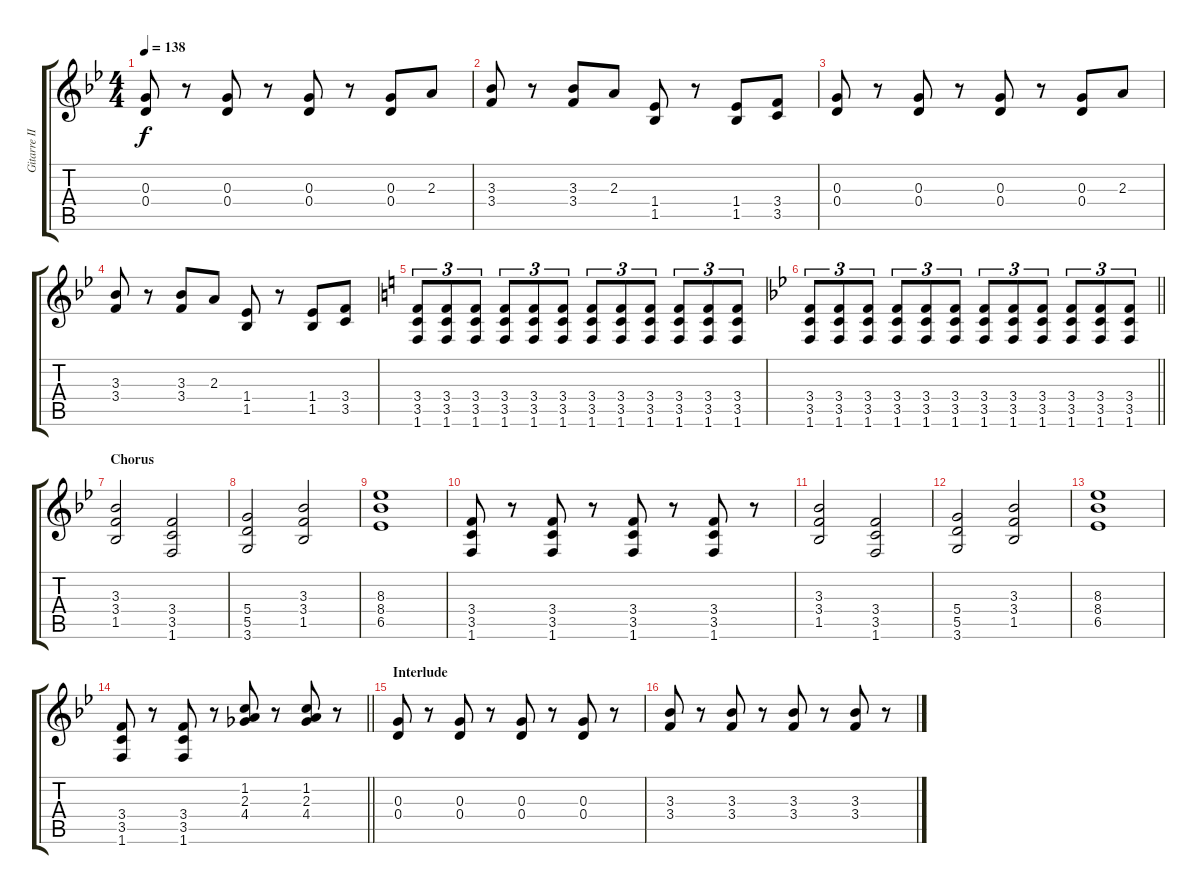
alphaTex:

\track ("Gitarre II" "Gitarre II") {instrument distortionguitar}
\staff {score tabs}
\tuning (E4 B3 G3 D3 A2 E2) {hide}
\ts (4 4)
\tempo 138
\clef g2
\ks bb
(0.3 0.4).8{dy f} r.8 (0.3 0.4).8 r.8 (0.3 0.4).8 r.8 (0.3 0.4).8 2.3.8 |
(3.3 3.4).8 r.8 (3.3 3.4).8 2.3.8 (1.4 1.5).8 r.8 (1.4 1.5).8 (3.4 3.5).8 |
(0.3 0.4).8 r.8 (0.3 0.4).8 r.8 (0.3 0.4).8 r.8 (0.3 0.4).8 2.3.8 |
(3.3 3.4).8 r.8 (3.3 3.4).8 2.3.8 (1.4 1.5).8 r.8 (1.4 1.5).8 (3.4 3.5).8 |
\ks c
(3.4 3.5 1.6).8{tu (3 2)} (3.4 3.5 1.6).8{tu (3 2)} (3.4 3.5 1.6).8{tu (3 2)} (3.4 3.5 1.6).8{tu (3 2)} (3.4 3.5 1.6).8{tu (3 2)} (3.4 3.5 1.6).8{tu (3 2)} (3.4 3.5 1.6).8{tu (3 2)} (3.4 3.5 1.6).8{tu (3 2)} (3.4 3.5 1.6).8{tu (3 2)} (3.4 3.5 1.6).8{tu (3 2)} (3.4 3.5 1.6).8{tu (3 2)} (3.4 3.5 1.6).8{tu (3 2)} |
\barLineRight lightlight
\ks bb
(3.4 3.5 1.6).8{tu (3 2)} (3.4 3.5 1.6).8{tu (3 2)} (3.4 3.5 1.6).8{tu (3 2)} (3.4 3.5 1.6).8{tu (3 2)} (3.4 3.5 1.6).8{tu (3 2)} (3.4 3.5 1.6).8{tu (3 2)} (3.4 3.5 1.6).8{tu (3 2)} (3.4 3.5 1.6).8{tu (3 2)} (3.4 3.5 1.6).8{tu (3 2)} (3.4 3.5 1.6).8{tu (3 2)} (3.4 3.5 1.6).8{tu (3 2)} (3.4 3.5 1.6).8{tu (3 2)} |
\section ("" "Chorus")
(3.3 3.4 1.5).2 (3.4 3.5 1.6).2 |
(5.4 5.5 3.6).2 (3.3 3.4 1.5).2 |
(8.3 8.4 6.5).1 |
(3.4 3.5 1.6).8 r.8 (3.4 3.5 1.6).8 r.8 (3.4 3.5 1.6).8 r.8 (3.4 3.5 1.6).8 r.8 |
(3.3 3.4 1.5).2 (3.4 3.5 1.6).2 |
(5.4 5.5 3.6).2 (3.3 3.4 1.5).2 |
(8.3 8.4 6.5).1 |
\barLineRight lightlight
(3.4 3.5 1.6).8 r.8 (3.4 3.5 1.6).8 r.8 (1.2 2.3 4.4).8 r.8 (1.2 2.3 4.4).8 r.8 |
\section ("" "Interlude")
(0.3 0.4).8 r.8 (0.3 0.4).8 r.8 (0.3 0.4).8 r.8 (0.3 0.4).8 r.8 |
(3.3 3.4).8 r.8 (3.3 3.4).8 r.8 (3.3 3.4).8 r.8 (3.3 3.4).8 r.8
